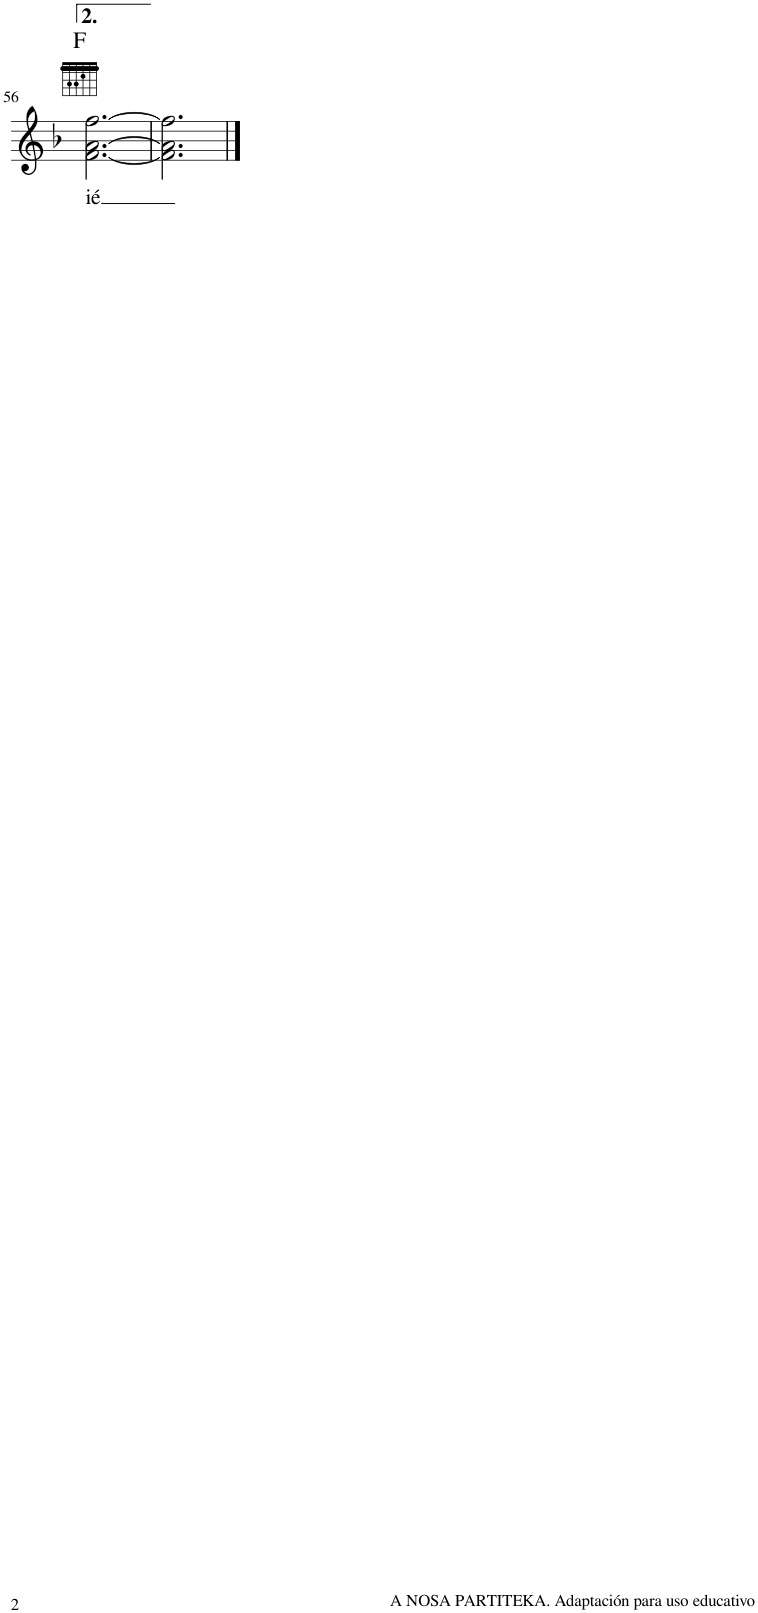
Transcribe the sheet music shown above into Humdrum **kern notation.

**kern	**text	**harte
*part1	*part1	*part1
*staff1	*staff1	*
*I"Voz	*	*
*I'V.	*	*
!!LO:PB:g=z
*clefG2	*	*
*k[b-]	*	*
*M3/4	*	*
=56	=56	=56
!	!LO:LY:b	!
[2.f\ [2.a\ [2.ff\	ié	.
=57	=57	=57
2.f\] 2.a\] 2.ff\]	.	F:maj
==	==	==
*-	*-	*-
